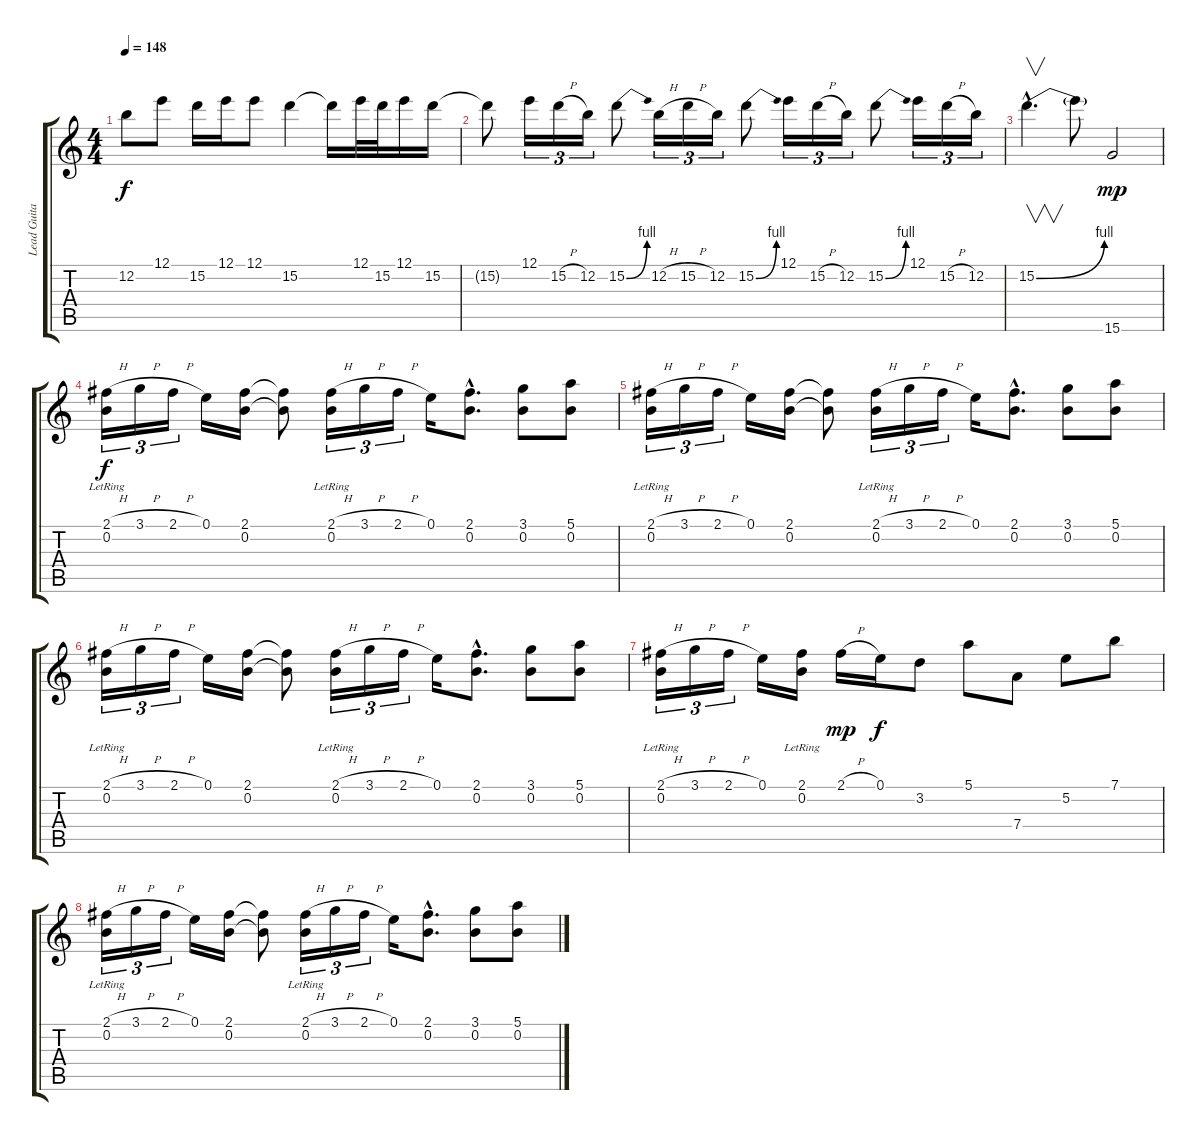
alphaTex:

\track ("Lead Guitar" "Lead Guita") {instrument distortionguitar}
\staff {score tabs}
\tuning (E4 B3 G3 D3 A2 E2) {hide}
\ts (4 4)
\tempo 148
\clef g2
\ks c
12.2.8{dy f} 12.1.8 15.2.16 12.1.16 12.1.8 15.2.4 15.2{t}.16 12.1.32 15.2.32 12.1.16 15.2.16 |
15.2{t}.8 12.1.16{tu (3 2)} 15.2{h}.16{tu (3 2)} 12.2.16{tu (3 2)} 15.2{be (bend 0 0 60 4)}.8 12.2{h}.16{tu (3 2)} 15.2{h}.16{tu (3 2)} 12.2.16{tu (3 2)} 15.2{be (bend 0 0 60 4)}.8 12.1.16{tu (3 2)} 15.2{h}.16{tu (3 2)} 12.2.16{tu (3 2)} 15.2{be (bend 0 0 60 4)}.8 12.1.16{tu (3 2)} 15.2{h}.16{tu (3 2)} 12.2.16{tu (3 2)} |
15.2{be (bend 0 0 60 4) hac}.4{v d} 15.2{t}.8 15.6.2{dy mp} |
(2.1{h} 0.2{lr}).16{tu (3 2) dy f} 3.1{h}.16{tu (3 2)} 2.1{h}.16{tu (3 2)} 0.1.16 (2.1 0.2).16 (2.1{t} 0.2{t}).8 (2.1{h} 0.2{lr}).16{tu (3 2)} 3.1{h}.16{tu (3 2)} 2.1{h}.16{tu (3 2)} 0.1.16 (2.1{hac} 0.2{hac}).8{d} (3.1 0.2).8 (5.1 0.2).8 |
(2.1{h} 0.2{lr}).16{tu (3 2)} 3.1{h}.16{tu (3 2)} 2.1{h}.16{tu (3 2)} 0.1.16 (2.1 0.2).16 (2.1{t} 0.2{t}).8 (2.1{h} 0.2{lr}).16{tu (3 2)} 3.1{h}.16{tu (3 2)} 2.1{h}.16{tu (3 2)} 0.1.16 (2.1{hac} 0.2{hac}).8{d} (3.1 0.2).8 (5.1 0.2).8 |
(2.1{h} 0.2{lr}).16{tu (3 2)} 3.1{h}.16{tu (3 2)} 2.1{h}.16{tu (3 2)} 0.1.16 (2.1 0.2).16 (2.1{t} 0.2{t}).8 (2.1{h} 0.2{lr}).16{tu (3 2)} 3.1{h}.16{tu (3 2)} 2.1{h}.16{tu (3 2)} 0.1.16 (2.1{hac} 0.2{hac}).8{d} (3.1 0.2).8 (5.1 0.2).8 |
(2.1{h} 0.2{lr}).16{tu (3 2)} 3.1{h}.16{tu (3 2)} 2.1{h}.16{tu (3 2)} 0.1.16 (2.1 0.2{lr}).16 2.1{h}.16{dy mp} 0.1.16{dy f} 3.2.8 5.1.8 7.4.8 5.2.8 7.1.8 |
(2.1{h} 0.2{lr}).16{tu (3 2)} 3.1{h}.16{tu (3 2)} 2.1{h}.16{tu (3 2)} 0.1.16 (2.1 0.2).16 (2.1{t} 0.2{t}).8 (2.1{h} 0.2{lr}).16{tu (3 2)} 3.1{h}.16{tu (3 2)} 2.1{h}.16{tu (3 2)} 0.1.16 (2.1{hac} 0.2{hac}).8{d} (3.1 0.2).8 (5.1 0.2).8
